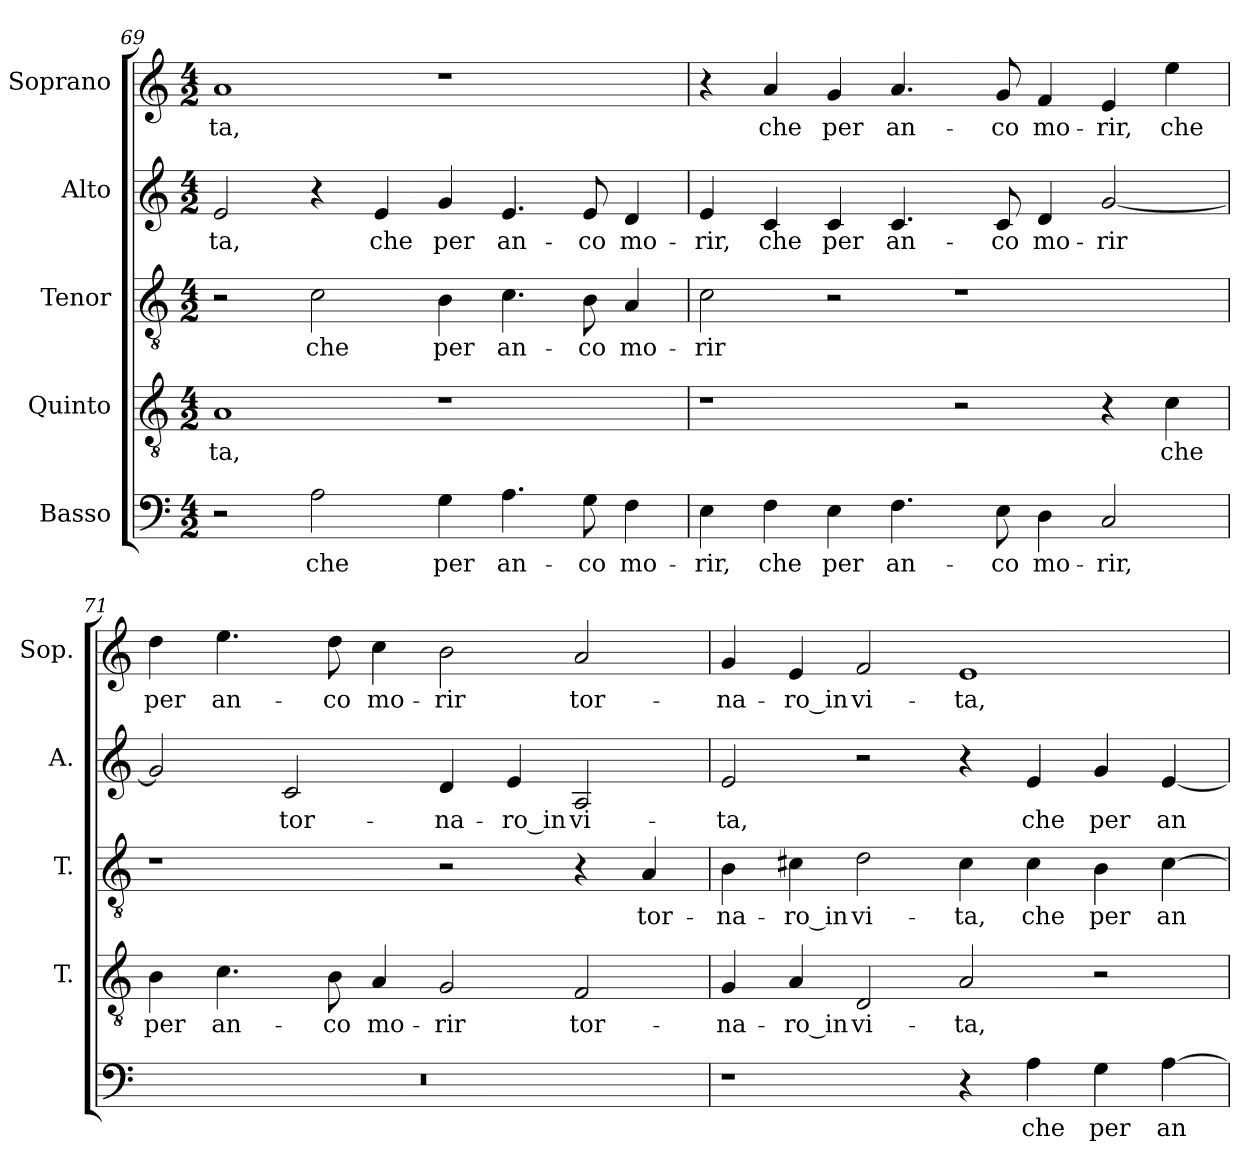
**kern	**text	**kern	**text	**kern	**text	**kern	**text	**kern	**text
*part5	*part5	*part4	*part4	*part3	*part3	*part2	*part2	*part1	*part1
*staff5	*staff5	*staff4	*staff4	*staff3	*staff3	*staff2	*staff2	*staff1	*staff1
*I"Basso	*	*I"Quinto	*	*I"Tenor	*	*I"Alto	*	*I"Soprano	*
*	*	*I'T.	*	*I'T.	*	*I'A.	*	*I'Sop.	*
*clefF4	*	*clefGv2	*	*clefGv2	*	*clefG2	*	*clefG2	*
*	*	*ITrd7c12	*	*ITrd7c12	*	*	*	*	*
*k[]	*	*k[]	*	*k[]	*	*k[]	*	*k[]	*
*C:	*	*C:	*	*C:	*	*C:	*	*C:	*
*M4/2	*	*M4/2	*	*M4/2	*	*M4/2	*	*M4/2	*
=69	=69	=69	=69	=69	=69	=69	=69	=69	=69
!	!	!	!LO:LY:b:color=#000000	!	!	!	!	!	!
!	!	!	!	!	!	!	!LO:LY:b:color=#000000	!	!
!	!	!	!	!	!	!	!	!	!LO:LY:b:color=#000000
2r	.	1AAi	-ta,	2r	.	2ei/	-ta,	1ai	-ta,
!	!LO:LY:b:color=#000000	!	!	!	!	!	!	!	!
!	!	!	!	!	!LO:LY:b:color=#000000	!	!	!	!
2Ai\	che	.	.	2Ci\	che	4r	.	.	.
!	!	!	!	!	!	!	!LO:LY:b:color=#000000	!	!
.	.	.	.	.	.	4ei/	che	.	.
!	!LO:LY:b:color=#000000	!	!	!	!	!	!	!	!
!	!	!	!	!	!LO:LY:b:color=#000000	!	!	!	!
!	!	!	!	!	!	!	!LO:LY:b:color=#000000	!	!
4Gi\	per	1r	.	4BBi\	per	4gi/	per	1r	.
!	!LO:LY:b:color=#000000	!	!	!	!	!	!	!	!
!	!	!	!	!	!LO:LY:b:color=#000000	!	!	!	!
!	!	!	!	!	!	!	!LO:LY:b:color=#000000	!	!
4.Ai\	an-	.	.	4.Ci\	an-	4.ei/	an-	.	.
!	!LO:LY:b:color=#000000	!	!	!	!	!	!	!	!
!	!	!	!	!	!LO:LY:b:color=#000000	!	!	!	!
!	!	!	!	!	!	!	!LO:LY:b:color=#000000	!	!
8Gi\	-co	.	.	8BBi\	-co	8ei/	-co	.	.
!	!LO:LY:b:color=#000000	!	!	!	!	!	!	!	!
!	!	!	!	!	!LO:LY:b:color=#000000	!	!	!	!
!	!	!	!	!	!	!	!LO:LY:b:color=#000000	!	!
4Fi\	mo-	.	.	4AAi/	mo-	4di/	mo-	.	.
!!LO:PB:g=z
=70	=70	=70	=70	=70	=70	=70	=70	=70	=70
!	!LO:LY:b:color=#000000	!	!	!	!	!	!	!	!
!	!	!	!	!	!LO:LY:b:color=#000000	!	!	!	!
!	!	!	!	!	!	!	!LO:LY:b:color=#000000	!	!
4Ei\	-rir,	1r	.	2Ci\	-rir	4ei/	-rir,	4r	.
!	!LO:LY:b:color=#000000	!	!	!	!	!	!	!	!
!	!	!	!	!	!	!	!LO:LY:b:color=#000000	!	!
!	!	!	!	!	!	!	!	!	!LO:LY:b:color=#000000
4Fi\	che	.	.	.	.	4ci/	che	4ai/	che
!	!LO:LY:b:color=#000000	!	!	!	!	!	!	!	!
!	!	!	!	!	!	!	!LO:LY:b:color=#000000	!	!
!	!	!	!	!	!	!	!	!	!LO:LY:b:color=#000000
4Ei\	per	.	.	2r	.	4ci/	per	4gi/	per
!	!LO:LY:b:color=#000000	!	!	!	!	!	!	!	!
!	!	!	!	!	!	!	!LO:LY:b:color=#000000	!	!
!	!	!	!	!	!	!	!	!	!LO:LY:b:color=#000000
4.Fi\	an-	.	.	.	.	4.ci/	an-	4.ai/	an-
.	.	2r	.	1r	.	.	.	.	.
!	!LO:LY:b:color=#000000	!	!	!	!	!	!	!	!
!	!	!	!	!	!	!	!LO:LY:b:color=#000000	!	!
!	!	!	!	!	!	!	!	!	!LO:LY:b:color=#000000
8Ei\	-co	.	.	.	.	8ci/	-co	8gi/	-co
!	!LO:LY:b:color=#000000	!	!	!	!	!	!	!	!
!	!	!	!	!	!	!	!LO:LY:b:color=#000000	!	!
!	!	!	!	!	!	!	!	!	!LO:LY:b:color=#000000
4Di\	mo-	.	.	.	.	4di/	mo-	4fi/	mo-
!	!LO:LY:b:color=#000000	!	!	!	!	!	!	!	!
!	!	!	!	!	!	!	!LO:LY:b:color=#000000	!	!
!	!	!	!	!	!	!	!	!	!LO:LY:b:color=#000000
2Ci/	-rir,	4r	.	.	.	[2gi/	-rir	4ei/	-rir,
!	!	!	!LO:LY:b:color=#000000	!	!	!	!	!	!
!	!	!	!	!	!	!	!	!	!LO:LY:b:color=#000000
.	.	4Ci\	che	.	.	.	.	4eei\	che
=71	=71	=71	=71	=71	=71	=71	=71	=71	=71
!LO:N:vis=1	!	!	!	!	!	!	!	!	!
!	!	!	!LO:LY:b:color=#000000	!	!	!	!	!	!
!	!	!	!	!	!	!	!	!	!LO:LY:b:color=#000000
0r	.	4BBi\	per	1r	.	2gi/]	.	4ddi\	per
!	!	!	!LO:LY:b:color=#000000	!	!	!	!	!	!
!	!	!	!	!	!	!	!	!	!LO:LY:b:color=#000000
.	.	4.Ci\	an-	.	.	.	.	4.eei\	an-
!	!	!	!	!	!	!	!LO:LY:b:color=#000000	!	!
.	.	.	.	.	.	2ci/	tor-	.	.
!	!	!	!LO:LY:b:color=#000000	!	!	!	!	!	!
!	!	!	!	!	!	!	!	!	!LO:LY:b:color=#000000
.	.	8BBi\	-co	.	.	.	.	8ddi\	-co
!	!	!	!LO:LY:b:color=#000000	!	!	!	!	!	!
!	!	!	!	!	!	!	!	!	!LO:LY:b:color=#000000
.	.	4AAi/	mo-	.	.	.	.	4cci\	mo-
!	!	!	!LO:LY:b:color=#000000	!	!	!	!	!	!
!	!	!	!	!	!	!	!LO:LY:b:color=#000000	!	!
!	!	!	!	!	!	!	!	!	!LO:LY:b:color=#000000
.	.	2GGi/	-rir	2r	.	4di/	-na-	2bi\	-rir
!	!	!	!	!	!	!	!LO:LY:b:color=#000000	!	!
.	.	.	.	.	.	4ei/	-ro_in	.	.
!	!	!	!LO:LY:b:color=#000000	!	!	!	!	!	!
!	!	!	!	!	!	!	!LO:LY:b:color=#000000	!	!
!	!	!	!	!	!	!	!	!	!LO:LY:b:color=#000000
.	.	2FFi/	tor-	4r	.	2Ai/	vi-	2ai/	tor-
!	!	!	!	!	!LO:LY:b:color=#000000	!	!	!	!
.	.	.	.	4AAi/	tor-	.	.	.	.
=72	=72	=72	=72	=72	=72	=72	=72	=72	=72
!	!	!	!LO:LY:b:color=#000000	!	!	!	!	!	!
!	!	!	!	!	!LO:LY:b:color=#000000	!	!	!	!
!	!	!	!	!	!	!	!LO:LY:b:color=#000000	!	!
!	!	!	!	!	!	!	!	!	!LO:LY:b:color=#000000
1r	.	4GGi/	-na-	4BBi\	-na-	2ei/	-ta,	4gi/	-na-
!	!	!	!LO:LY:b:color=#000000	!	!	!	!	!	!
!	!	!	!	!	!LO:LY:b:color=#000000	!	!	!	!
!	!	!	!	!	!	!	!	!	!LO:LY:b:color=#000000
.	.	4AAi/	-ro_in	4C#Xi\	-ro_in	.	.	4ei/	-ro_in
!	!	!	!LO:LY:b:color=#000000	!	!	!	!	!	!
!	!	!	!	!	!LO:LY:b:color=#000000	!	!	!	!
!	!	!	!	!	!	!	!	!	!LO:LY:b:color=#000000
.	.	2DDi/	vi-	2Di\	vi-	2r	.	2fi/	vi-
!	!	!	!LO:LY:b:color=#000000	!	!	!	!	!	!
!	!	!	!	!	!LO:LY:b:color=#000000	!	!	!	!
!	!	!	!	!	!	!	!	!	!LO:LY:b:color=#000000
4r	.	2AAi/	-ta,	4C#i\	-ta,	4r	.	1ei	-ta,
!	!LO:LY:b:color=#000000	!	!	!	!	!	!	!	!
!	!	!	!	!	!LO:LY:b:color=#000000	!	!	!	!
!	!	!	!	!	!	!	!LO:LY:b:color=#000000	!	!
4Ai\	che	.	.	4C#i\	che	4ei/	che	.	.
!	!LO:LY:b:color=#000000	!	!	!	!	!	!	!	!
!	!	!	!	!	!LO:LY:b:color=#000000	!	!	!	!
!	!	!	!	!	!	!	!LO:LY:b:color=#000000	!	!
4Gi\	per	2r	.	4BBi\	per	4gi/	per	.	.
!	!LO:LY:b:color=#000000	!	!	!	!	!	!	!	!
!	!	!	!	!	!LO:LY:b:color=#000000	!	!	!	!
!	!	!	!	!	!	!	!LO:LY:b:color=#000000	!	!
[4Ai\	an-	.	.	[4C#i\	an-	[4ei/	an-	.	.
=	=	=	=	=	=	=	=	=	=
*-	*-	*-	*-	*-	*-	*-	*-	*-	*-
